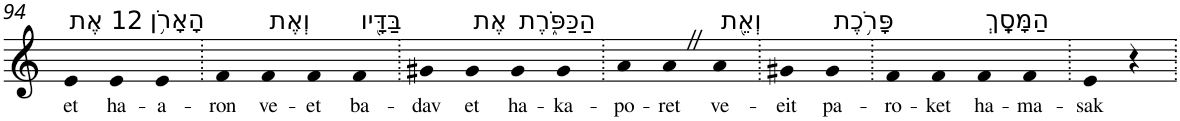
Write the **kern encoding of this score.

**kern	**text
*part1	*part1
*staff1	*staff1
*I"Piano	*
*I'Pno	*
!!LO:PB:g=z
*clefG2	*
*k[]	*
=94	=94
!LO:TX:a:t=12 אֶת	!
!	!LO:LY:b
4e	et
!LO:TX:a:t=הָאָרֹ֥ן	!
!	!LO:LY:b
4e	ha-
!	!LO:LY:b
4e	-a-
=95.	=95.
!	!LO:LY:b
4f	-ron
!LO:TX:a:t=וְאֶת	!
!	!LO:LY:b
4f	ve-
!	!LO:LY:b
4f	-et
!LO:TX:a:t=בַּדָּ֖יו	!
!	!LO:LY:b
4f	ba-
=96.	=96.
!	!LO:LY:b
4g#X	-dav
!LO:TX:a:t=אֶת	!
!	!LO:LY:b
4g#	et
!LO:TX:a:t=הַכַּפֹּ֑רֶת	!
!	!LO:LY:b
4g#	ha-
!	!LO:LY:b
4g#	-ka-
=97.	=97.
!	!LO:LY:b
4a	-po-
!	!LO:LY:b
4aZ	-ret
!LO:TX:a:t=וְאֵ֖ת	!
!	!LO:LY:b
4a	ve-
=98.	=98.
!	!LO:LY:b
4g#X	-eit
!LO:TX:a:t=פָּרֹ֥כֶת	!
!	!LO:LY:b
4g#	pa-
=99.	=99.
!	!LO:LY:b
4f	-ro-
!	!LO:LY:b
4f	-ket
!LO:TX:a:t=הַמָּסָֽךְ	!
!	!LO:LY:b
4f	ha-
!	!LO:LY:b
4f	-ma-
=100.	=100.
!	!LO:LY:b
4e	-sak
4r	.
=.	=.
*-	*-
